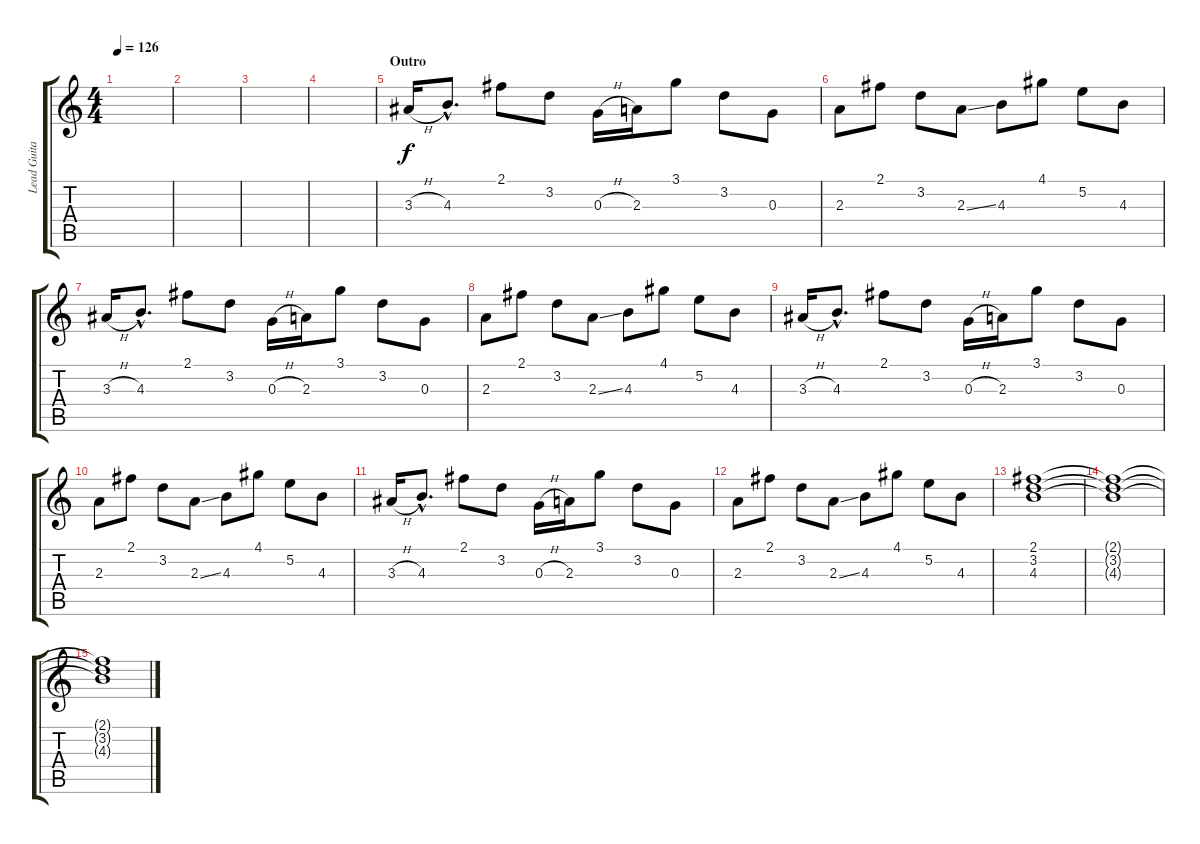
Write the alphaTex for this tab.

\track ("Lead Guitar" "Lead Guita") {instrument distortionguitar}
\staff {score tabs}
\tuning (E4 B3 G3 D3 A2 E2) {hide}
\ts (4 4)
\tempo 126
\clef g2
\ks c
|
|
|
|
\section ("" "Outro")
3.3{h}.16{volume 16 instrument distortionguitar} 4.3{hac}.8{d} 2.1.8 3.2.8 0.3{h}.16 2.3.16 3.1.8 3.2.8 0.3.8 |
2.3.8 2.1.8 3.2.8 2.3{ss}.8 4.3.8 4.1.8 5.2.8 4.3.8 |
3.3{h}.16 4.3{hac}.8{d} 2.1.8 3.2.8 0.3{h}.16 2.3.16 3.1.8 3.2.8 0.3.8 |
2.3.8 2.1.8 3.2.8 2.3{ss}.8 4.3.8 4.1.8 5.2.8 4.3.8 |
3.3{h}.16 4.3{hac}.8{d} 2.1.8 3.2.8 0.3{h}.16 2.3.16 3.1.8 3.2.8 0.3.8 |
2.3.8 2.1.8 3.2.8 2.3{ss}.8 4.3.8 4.1.8 5.2.8 4.3.8 |
3.3{h}.16 4.3{hac}.8{d} 2.1.8 3.2.8 0.3{h}.16 2.3.16 3.1.8 3.2.8 0.3.8 |
2.3.8 2.1.8 3.2.8 2.3{ss}.8 4.3.8 4.1.8 5.2.8 4.3.8 |
(2.1 3.2 4.3).1{volume 0} |
(2.1{t} 3.2{t} 4.3{t}).1 |
(2.1{t} 3.2{t} 4.3{t}).1
